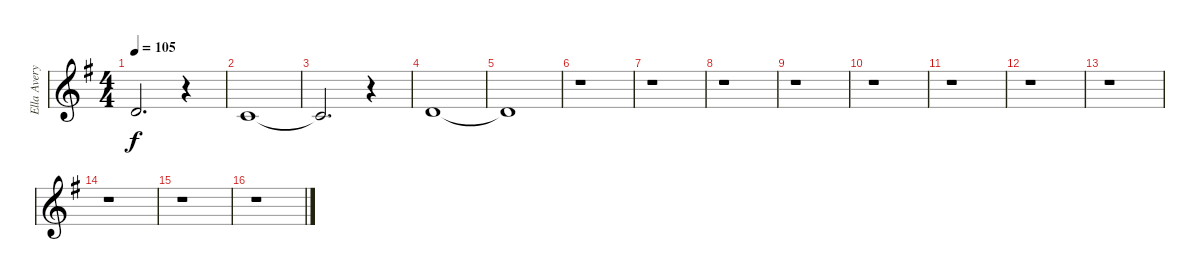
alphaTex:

\track ("Ella Avery Vocals" "Ella Avery") {instrument lead5charang}
\staff {score}
\tuning (E4 B3 G3 D3 A2 E2) {hide}
\ts (4 4)
\tempo 105
\clef g2
\ks g
3.2{t}.2{d dy f} r.4 |
1.2.1 |
1.2{t}.2{d} r.4 |
3.2.1 |
3.2{t}.1 |
r.1 |
r.1 |
r.1 |
r.1 |
r.1 |
r.1 |
r.1 |
r.1 |
r.1 |
r.1 |
r.1
